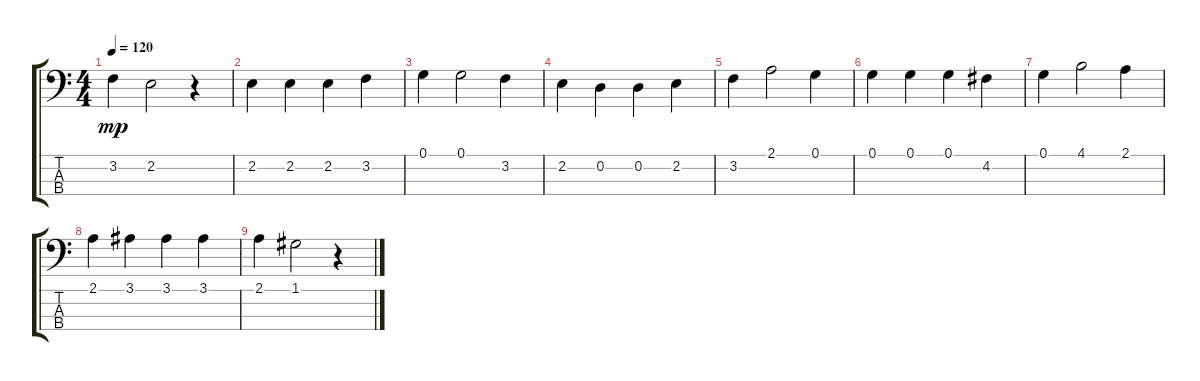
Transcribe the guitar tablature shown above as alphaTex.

\track "" {instrument electricbassfinger}
\staff {score tabs}
\tuning (G2 D2 A1 E1) {hide}
\ts (4 4)
\tempo 120
\clef f4
\ks c
3.2.4{dy mp} 2.2.2 r.4 |
2.2.4 2.2.4 2.2.4 3.2.4 |
0.1.4 0.1.2 3.2.4 |
2.2.4 0.2.4 0.2.4 2.2.4 |
3.2.4 2.1.2 0.1.4 |
0.1.4 0.1.4 0.1.4 4.2.4 |
0.1.4 4.1.2 2.1.4 |
2.1.4 3.1.4 3.1.4 3.1.4 |
2.1.4 1.1.2 r.4
